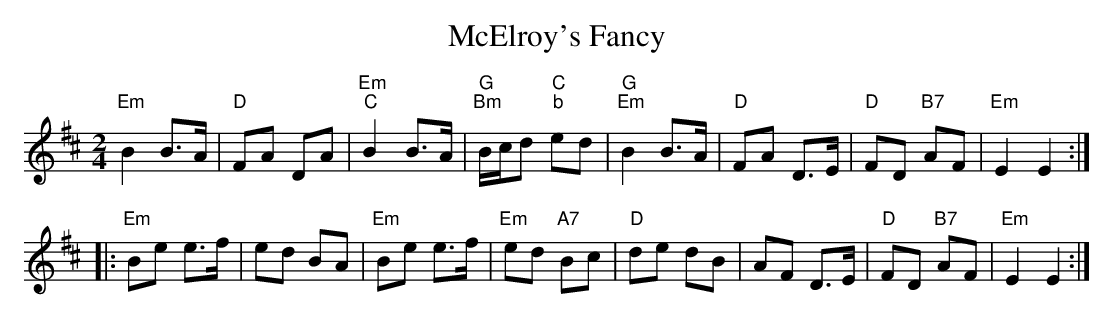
X:1
T:McElroy's Fancy
M:2/4
L:1/4
K:D
"Em"B B3/4A/4|"D"F/2A/2 D/2A/2|"Em""C"B B3/4A/4|"G""Bm"B/4c/4d/2 "C""b"e/2d/2|\
"G""Em"B B3/4A/4|"D"F/2A/2 D3/4E/4|"D"F/2D/2 "B7"A/2F/2|"Em"E E:|
|:"Em"B/2e/2 e3/4f/4|e/2d/2 B/2A/2|"Em"B/2e/2 e3/4f/4|"Em"e/2d/2 "A7"B/2c/2|\
"D"d/2e/2 d/2B/2|A/2F/2 D3/4E/4|"D"F/2D/2 "B7"A/2F/2|"Em"E E:|
